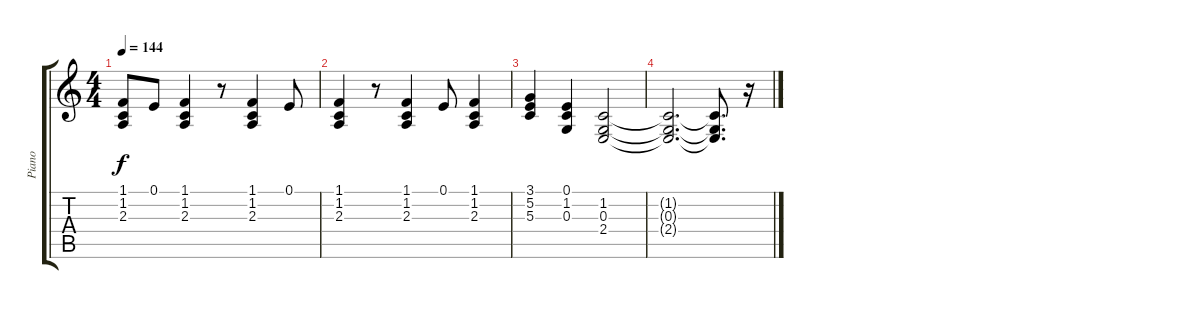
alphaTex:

\track ("Piano" "Piano") {instrument brightacousticpiano}
\staff {score tabs}
\tuning (E4 B3 G3 D3 A2 E2) {hide}
\ts (4 4)
\tempo 144
\clef g2
\ks c
(1.1 1.2 2.3).8{dy f volume 8} 0.1.8 (1.1 1.2 2.3).4{volume 8} r.8 (1.1 1.2 2.3).4{volume 8} 0.1.8{volume 8} |
(1.1 1.2 2.3).4{volume 8} r.8 (1.1 1.2 2.3).4{volume 8} 0.1.8{volume 7} (1.1 1.2 2.3).4{volume 7} |
(3.1 5.2 5.3).4{volume 6} (0.1 1.2 0.3).4{volume 6} (1.2 0.3 2.4).2{volume 5} |
(1.2{t} 0.3{t} 2.4{t}).2{d} (1.2{t} 0.3{t} 2.4{t}).8{d} r.16
